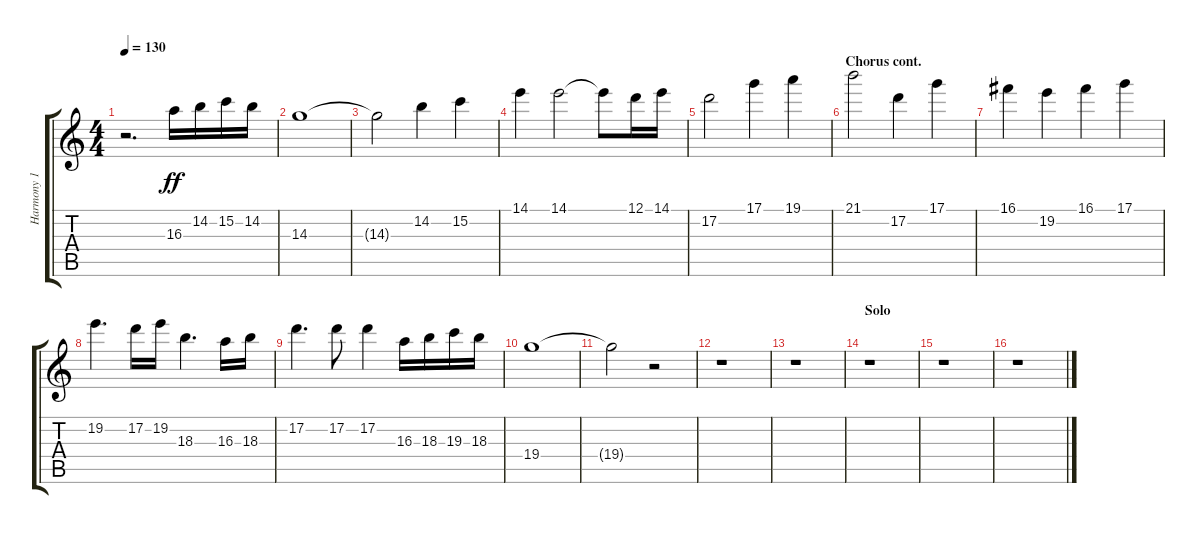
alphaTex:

\track ("Harmony 1" "Harmony 1") {instrument overdrivenguitar}
\staff {score tabs}
\tuning (D4 A3 F3 C3 G2 C2) {hide}
\ts (4 4)
\tempo 130
\clef g2
\ks aminor
r.2{d dy ff} 16.3.16 14.2.16 15.2.16 14.2.16 |
14.3.1 |
14.3{t}.2 14.2.4 15.2.4 |
14.1.4 14.1.2 14.1{t}.8 12.1.16 14.1.16 |
17.2.2 17.1.4 19.1.4 |
\section ("" "Chorus cont.")
21.1.2 17.2.4 17.1.4 |
16.1.4 19.2.4 16.1.4 17.1.4 |
19.2.4{d} 17.2.16 19.2.16 18.3.4{d} 16.3.16 18.3.16 |
17.2.4{d} 17.2.8 17.2.4 16.3.16 18.3.16 19.3.16 18.3.16 |
19.4.1 |
19.4{t}.2 r.2 |
r.1 |
r.1 |
\section ("" "Solo")
r.1 |
r.1 |
r.1
